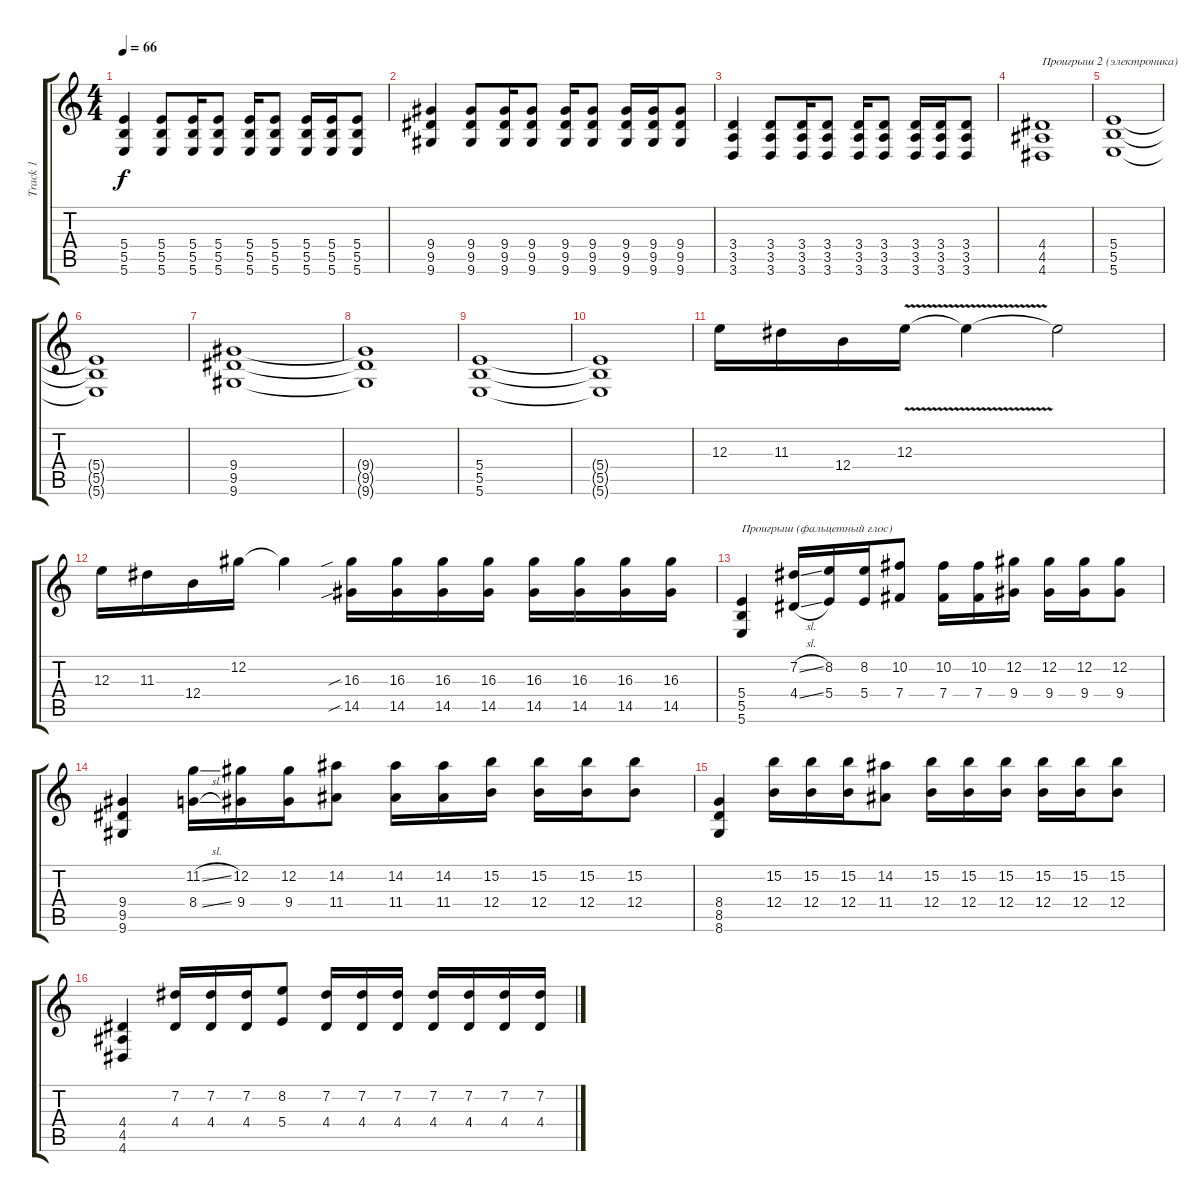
\track ("Track 1" "Track 1") {instrument acousticguitarsteel}
\staff {score tabs}
\tuning (Db4 Ab3 E3 B2 Gb2 B1) {hide}
\ts (4 4)
\tempo 66
\clef g2
\ks c
(5.4 5.5 5.6).4{dy f} (5.4 5.5 5.6).8 (5.4 5.5 5.6).16 (5.4 5.5 5.6).8 (5.4 5.5 5.6).16 (5.4 5.5 5.6).8 (5.4 5.5 5.6).16 (5.4 5.5 5.6).16 (5.4 5.5 5.6).8 |
(9.4 9.5 9.6).4 (9.4 9.5 9.6).8 (9.4 9.5 9.6).16 (9.4 9.5 9.6).8 (9.4 9.5 9.6).16 (9.4 9.5 9.6).8 (9.4 9.5 9.6).16 (9.4 9.5 9.6).16 (9.4 9.5 9.6).8 |
(3.4 3.5 3.6).4 (3.4 3.5 3.6).8 (3.4 3.5 3.6).16 (3.4 3.5 3.6).8 (3.4 3.5 3.6).16 (3.4 3.5 3.6).8 (3.4 3.5 3.6).16 (3.4 3.5 3.6).16 (3.4 3.5 3.6).8 |
(4.4 4.5 4.6).1{txt "Проигрыш 2 (электроника)"} |
(5.4 5.5 5.6).1 |
(5.4{t} 5.5{t} 5.6{t}).1 |
(9.4 9.5 9.6).1 |
(9.4{t} 9.5{t} 9.6{t}).1 |
(5.4 5.5 5.6).1 |
(5.4{t} 5.5{t} 5.6{t}).1 |
12.3.16 11.3.16 12.4.16 12.3{v}.16 12.3{t}.4 12.3{t}.2 |
12.3.16 11.3.16 12.4.16 12.2.16 12.2{t}.4 (16.3{sib} 14.5{sib}).16 (16.3 14.5).16 (16.3 14.5).16 (16.3 14.5).16 (16.3 14.5).16 (16.3 14.5).16 (16.3 14.5).16 (16.3 14.5).16 |
(5.4 5.5 5.6).4{txt "Проигрыш (фальцетный глос)"} (7.2{sl} 4.4{sl}).16 (8.2 5.4).16 (8.2 5.4).16 (10.2 7.4).8 (10.2 7.4).16 (10.2 7.4).16 (12.2 9.4).16 (12.2 9.4).16 (12.2 9.4).16 (12.2 9.4).8 |
(9.4 9.5 9.6).4 (11.2{sl} 8.4{sl}).16 (12.2 9.4).16 (12.2 9.4).16 (14.2 11.4).8 (14.2 11.4).16 (14.2 11.4).16 (15.2 12.4).16 (15.2 12.4).16 (15.2 12.4).16 (15.2 12.4).8 |
(8.4 8.5 8.6).4 (15.2 12.4).16 (15.2 12.4).16 (15.2 12.4).16 (14.2 11.4).8 (15.2 12.4).16 (15.2 12.4).16 (15.2 12.4).16 (15.2 12.4).16 (15.2 12.4).16 (15.2 12.4).8 |
(4.4 4.5 4.6).4 (7.2 4.4).16 (7.2 4.4).16 (7.2 4.4).16 (8.2 5.4).8 (7.2 4.4).16 (7.2 4.4).16 (7.2 4.4).16 (7.2 4.4).16 (7.2 4.4).16 (7.2 4.4).16 (7.2 4.4).16
